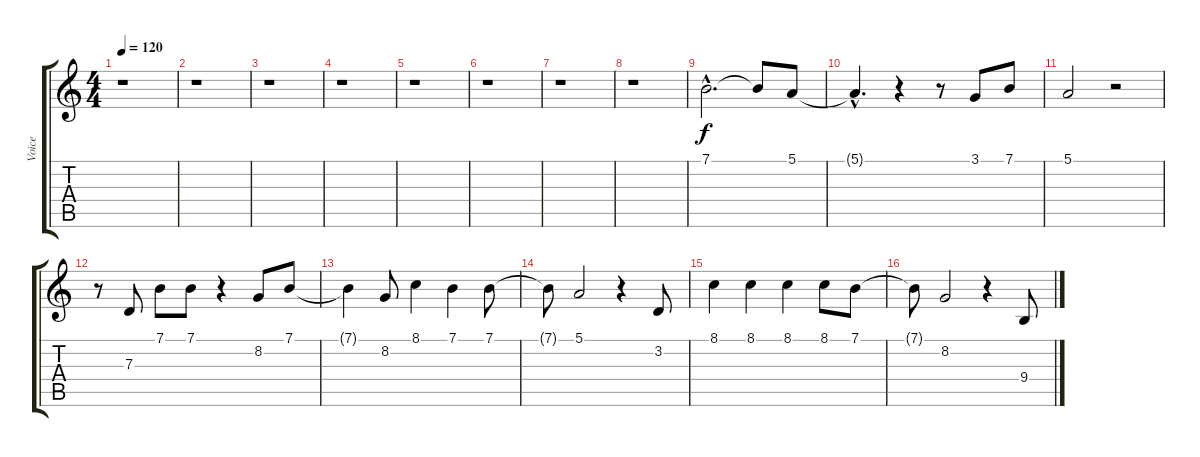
\track ("Voice" "Voice") {instrument brightacousticpiano}
\staff {score tabs}
\tuning (E4 B3 G3 D3 A2 E2) {hide}
\ts (4 4)
\tempo 120
\clef g2
\ks c
r.1{dy f instrument brightacousticpiano} |
r.1 |
r.1 |
r.1 |
r.1 |
r.1 |
r.1 |
r.1 |
7.1{hac}.2{d} 7.1{t}.8 5.1.8 |
5.1{hac t}.4{d} r.4 r.8 3.1.8 7.1.8 |
5.1.2 r.2 |
r.8 7.3.8 7.1.8 7.1.8 r.4 8.2.8 7.1.8 |
7.1{t}.4 8.2.8 8.1.4 7.1.4 7.1.8 |
7.1{t}.8 5.1.2 r.4 3.2.8 |
8.1.4 8.1.4 8.1.4 8.1.8 7.1.8 |
7.1{t}.8 8.2.2 r.4 9.4.8
